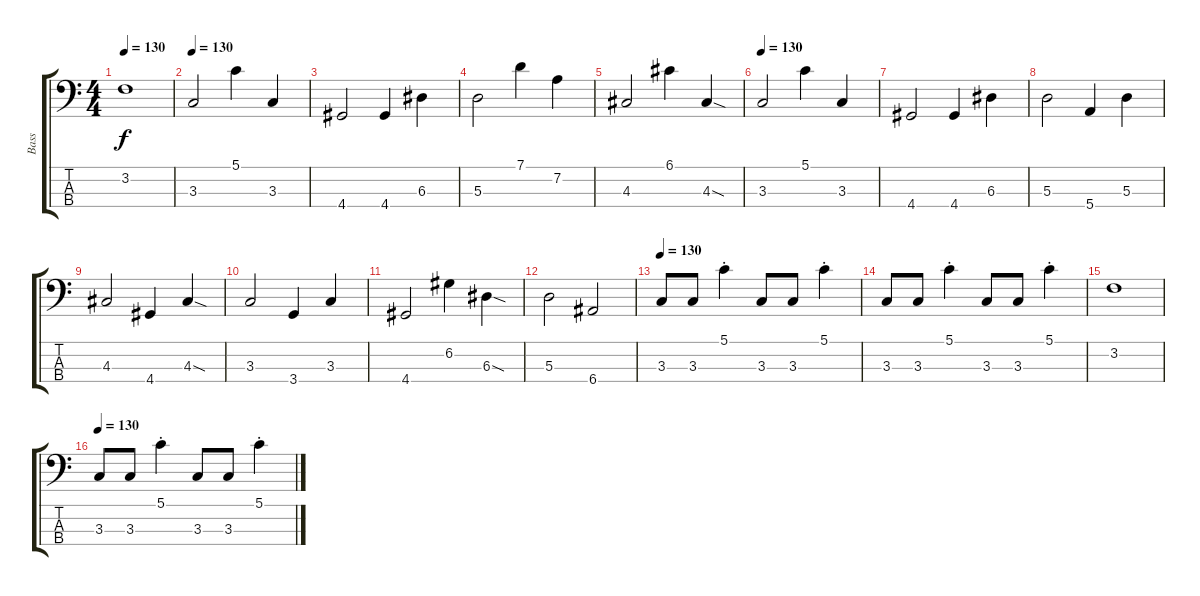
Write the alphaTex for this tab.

\track ("Bass" "Bass") {instrument electricbassfinger}
\staff {score tabs}
\tuning (G2 D2 A1 E1) {hide}
\ts (4 4)
\tempo 130
\clef f4
\ks c
3.2.1{dy f} |
\tempo 130
3.3.2 5.1.4 3.3.4 |
4.4.2 4.4.4 6.3.4 |
5.3.2 7.1.4 7.2.4 |
4.3.2 6.1.4 4.3{sod}.4 |
\tempo 130
3.3.2 5.1.4 3.3.4 |
4.4.2 4.4.4 6.3.4 |
5.3.2 5.4.4 5.3.4 |
4.3.2 4.4.4 4.3{sod}.4 |
3.3.2 3.4.4 3.3.4 |
4.4.2 6.2.4 6.3{sod}.4 |
5.3.2 6.4.2 |
\tempo 120
\tempo 130
3.3.8 3.3.8 5.1{st}.4 3.3.8 3.3.8 5.1{st}.4 |
3.3.8 3.3.8 5.1{st}.4 3.3.8 3.3.8 5.1{st}.4 |
3.2.1 |
\tempo 130
3.3.8 3.3.8 5.1{st}.4 3.3.8 3.3.8 5.1{st}.4
